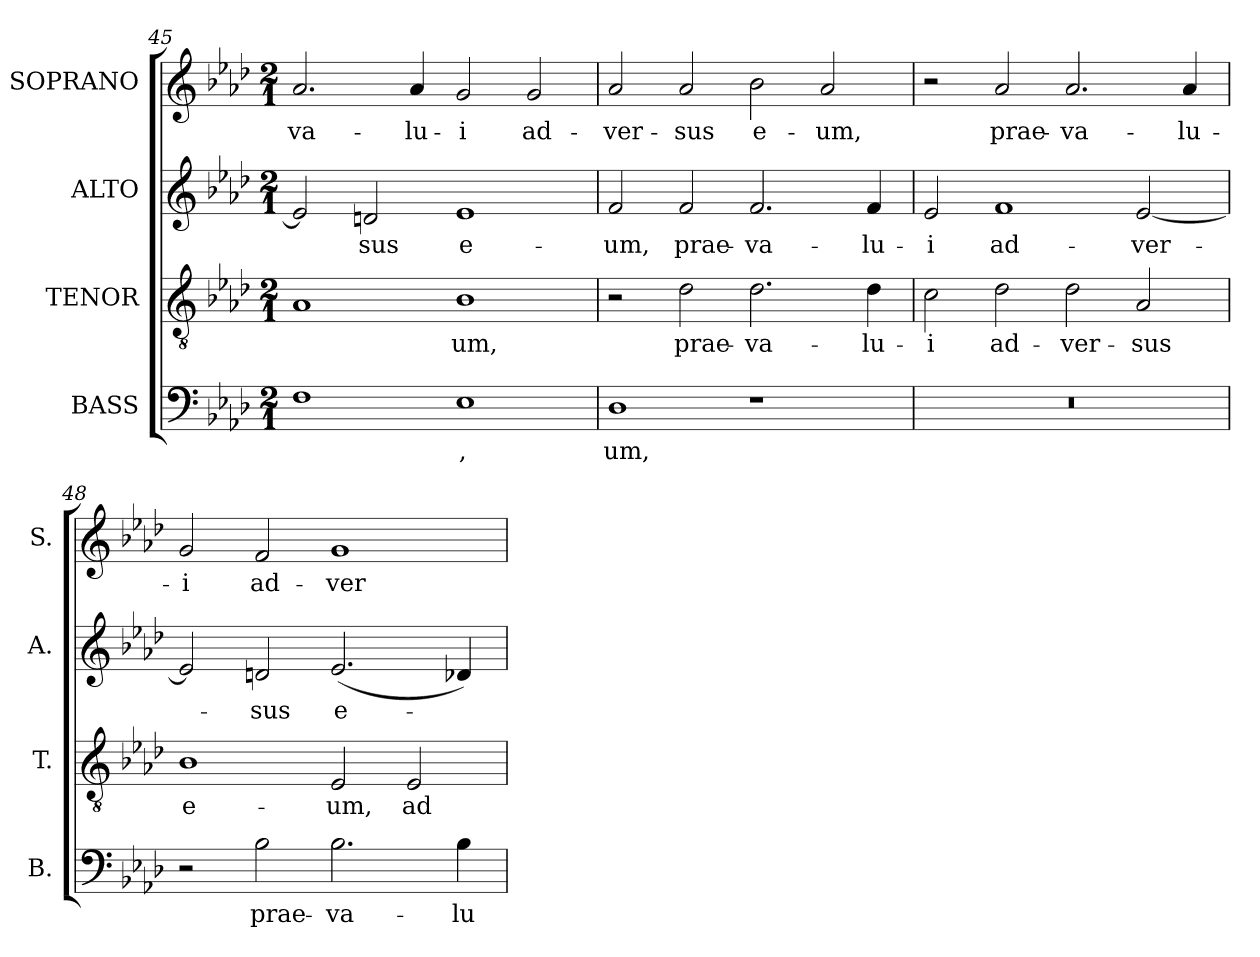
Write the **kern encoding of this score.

**kern	**text	**kern	**text	**kern	**text	**kern	**text
*part4	*part4	*part3	*part3	*part2	*part2	*part1	*part1
*staff4	*staff4	*staff3	*staff3	*staff2	*staff2	*staff1	*staff1
*I"BASS	*	*I"TENOR	*	*I"ALTO	*	*I"SOPRANO	*
*I'B.	*	*I'T.	*	*I'A.	*	*I'S.	*
*clefF4	*	*clefGv2	*	*clefG2	*	*clefG2	*
*	*	*ITrd7c12	*	*	*	*	*
*k[b-e-a-d-]	*	*k[b-e-a-d-]	*	*k[b-e-a-d-]	*	*k[b-e-a-d-]	*
*A-:	*	*A-:	*	*A-:	*	*A-:	*
*M2/1	*	*M2/1	*	*M2/1	*	*M2/1	*
=45	=45	=45	=45	=45	=45	=45	=45
!	!	!	!	!	!	!	!LO:LY:b:color=#000000
1Fi	.	1AA-i	.	2e-i/]	.	2.a-i/	-va-
!	!	!	!	!	!LO:LY:b:color=#000000	!	!
.	.	.	.	2dni/	-sus	.	.
!	!	!	!	!	!	!	!LO:LY:b:color=#000000
.	.	.	.	.	.	4a-i/	-lu-
!	!LO:LY:b:color=#000000	!	!	!	!	!	!
!	!	!	!LO:LY:b:color=#000000	!	!	!	!
!	!	!	!	!	!LO:LY:b:color=#000000	!	!
!	!	!	!	!	!	!	!LO:LY:b:color=#000000
1E-i	-,	1BB-i	-um,	1e-i	e-	2gi/	-i
!	!	!	!	!	!	!	!LO:LY:b:color=#000000
.	.	.	.	.	.	2gi/	ad-
=46	=46	=46	=46	=46	=46	=46	=46
!	!LO:LY:b:color=#000000	!	!	!	!	!	!
!	!	!	!	!	!LO:LY:b:color=#000000	!	!
!	!	!	!	!	!	!	!LO:LY:b:color=#000000
1D-i	um,	2r	.	2fi/	-um,	2a-i/	-ver-
!	!	!	!LO:LY:b:color=#000000	!	!	!	!
!	!	!	!	!	!LO:LY:b:color=#000000	!	!
!	!	!	!	!	!	!	!LO:LY:b:color=#000000
.	.	2D-i\	prae-	2fi/	prae-	2a-i/	-sus
!	!	!	!LO:LY:b:color=#000000	!	!	!	!
!	!	!	!	!	!LO:LY:b:color=#000000	!	!
!	!	!	!	!	!	!	!LO:LY:b:color=#000000
1r	.	2.D-i\	-va-	2.fi/	-va-	2b-i\	e-
!	!	!	!	!	!	!	!LO:LY:b:color=#000000
.	.	.	.	.	.	2a-i/	-um,
!	!	!	!LO:LY:b:color=#000000	!	!	!	!
!	!	!	!	!	!LO:LY:b:color=#000000	!	!
.	.	4D-i\	-lu-	4fi/	-lu-	.	.
!!LO:LB:g=z
=47	=47	=47	=47	=47	=47	=47	=47
!LO:N:vis=1	!	!	!	!	!	!	!
!	!	!	!LO:LY:b:color=#000000	!	!	!	!
!	!	!	!	!	!LO:LY:b:color=#000000	!	!
0r	.	2Ci\	-i	2e-i/	-i	2r	.
!	!	!	!LO:LY:b:color=#000000	!	!	!	!
!	!	!	!	!	!LO:LY:b:color=#000000	!	!
!	!	!	!	!	!	!	!LO:LY:b:color=#000000
.	.	2D-i\	ad-	1fi	ad-	2a-i/	prae-
!	!	!	!LO:LY:b:color=#000000	!	!	!	!
!	!	!	!	!	!	!	!LO:LY:b:color=#000000
.	.	2D-i\	-ver-	.	.	2.a-i/	-va-
!	!	!	!LO:LY:b:color=#000000	!	!	!	!
!	!	!	!	!	!LO:LY:b:color=#000000	!	!
.	.	2AA-i/	-sus	[2e-i/	-ver-	.	.
!	!	!	!	!	!	!	!LO:LY:b:color=#000000
.	.	.	.	.	.	4a-i/	-lu-
=48	=48	=48	=48	=48	=48	=48	=48
!	!	!	!LO:LY:b:color=#000000	!	!	!	!
!	!	!	!	!	!	!	!LO:LY:b:color=#000000
2r	.	1BB-i	e-	2e-i/]	.	2gi/	-i
!	!LO:LY:b:color=#000000	!	!	!	!	!	!
!	!	!	!	!	!LO:LY:b:color=#000000	!	!
!	!	!	!	!	!	!	!LO:LY:b:color=#000000
2B-i\	prae-	.	.	2dni/	-sus	2fi/	ad-
!	!LO:LY:b:color=#000000	!	!	!	!	!	!
!	!	!	!LO:LY:b:color=#000000	!	!	!	!
!	!	!	!	!	!LO:LY:b:color=#000000	!	!
!	!	!	!	!	!	!	!LO:LY:b:color=#000000
2.B-i\	-va-	2EE-i/	-um,	(2.e-i/	e-	1gi	-ver-
!	!	!	!LO:LY:b:color=#000000	!	!	!	!
.	.	2EE-i/	ad-	.	.	.	.
!	!LO:LY:b:color=#000000	!	!	!	!	!	!
4B-i\	-lu-	.	.	4d-Xi/)	.	.	.
=	=	=	=	=	=	=	=
*-	*-	*-	*-	*-	*-	*-	*-
